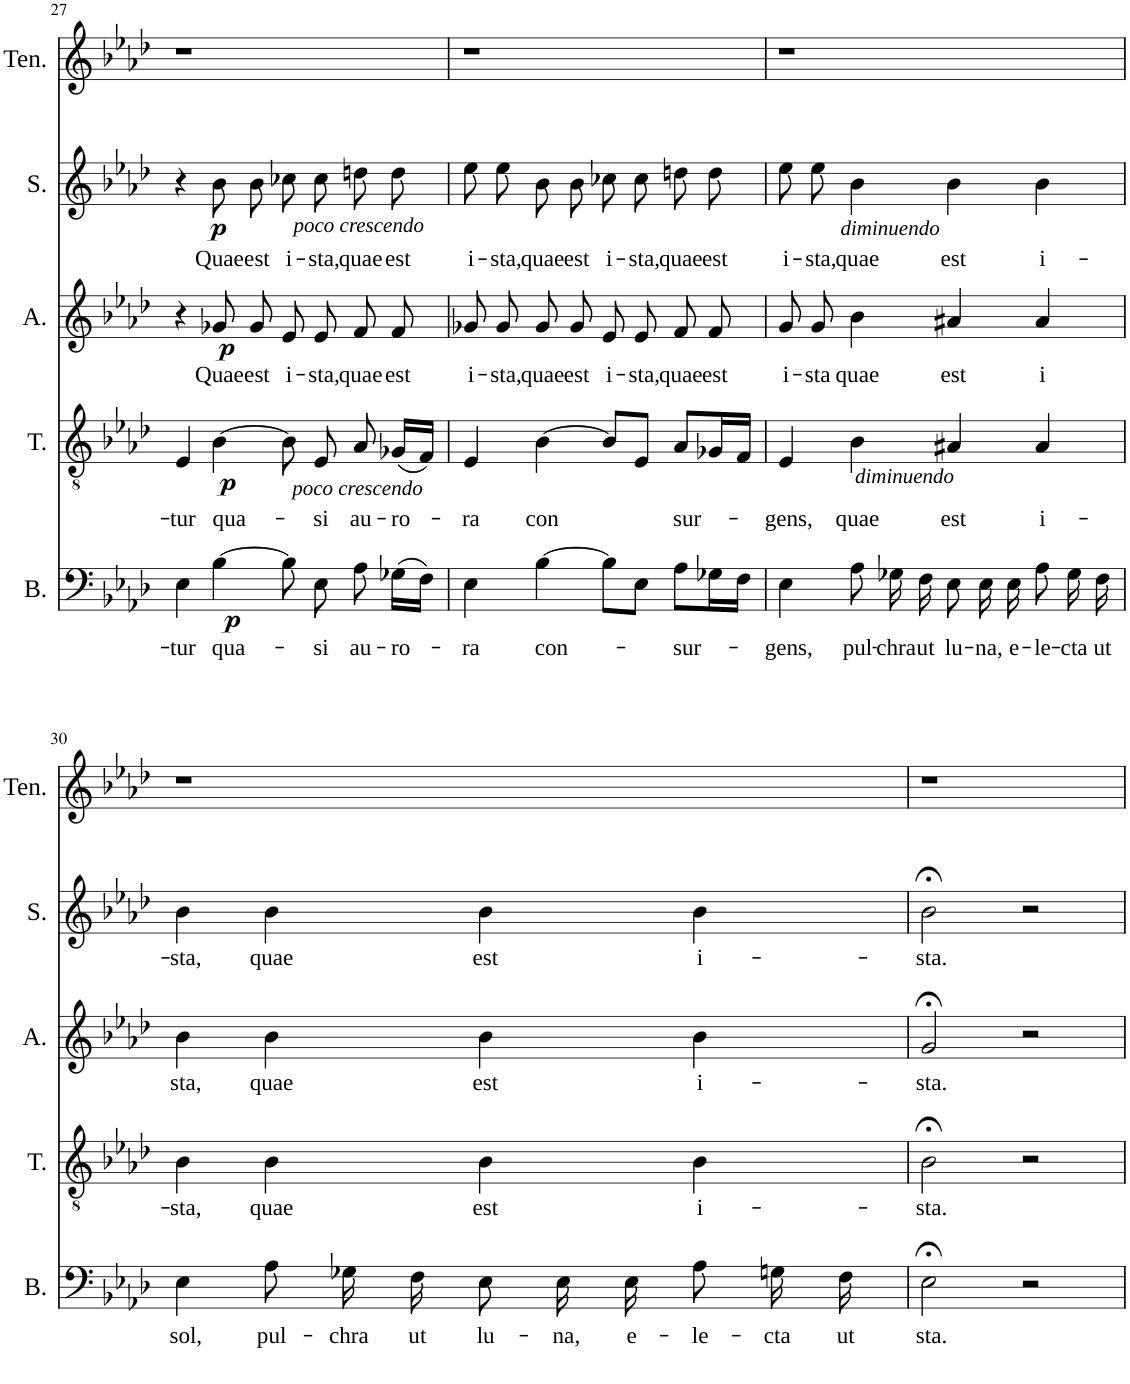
**kern	**text	**dynam	**kern	**text	**dynam	**kern	**text	**dynam	**kern	**text	**dynam
*part4	*part4	*part4	*part3	*part3	*part3	*part2	*part2	*part2	*part1	*part1	*part1
*staff4	*staff4	*staff4	*staff3	*staff3	*staff3	*staff2	*staff2	*staff2	*staff1	*staff1	*staff1
*I"B.	*	*	*I"T.	*	*	*I"A.	*	*	*I"S.	*	*
*I'B.	*	*	*I'T.	*	*	*I'A.	*	*	*I'S.	*	*
!!LO:PB:g=z
*clefF4	*	*	*clefGv2	*	*	*clefG2	*	*	*clefG2	*	*
*k[b-e-a-d-]	*	*	*k[b-e-a-d-]	*	*	*k[b-e-a-d-]	*	*	*k[b-e-a-d-]	*	*
*M4/4	*	*	*M4/4	*	*	*M4/4	*	*	*M4/4	*	*
=27	=27	=27	=27	=27	=27	=27	=27	=27	=27	=27	=27
!	!LO:LY:b	!	!	!LO:LY:b	!	!	!	!	!	!	!
4E-\	-tur	.	4E-/	-tur	.	4r	.	.	4r	.	.
!	!LO:LY:b	!LO:DY:b	!	!LO:LY:b	!LO:DY:b	!	!LO:LY:b	!LO:DY:b	!	!LO:LY:b	!LO:DY:b
[4B-\	qua-	p	[4B-\	qua-	p	8g-X/L	Quae	p	8b-\L	Quae	p
!	!	!	!	!	!	!	!LO:LY:b	!	!	!LO:LY:b	!
.	.	.	.	.	.	8g-/J	est	.	8b-\J	est	.
!	!	!	!	!	!	!	!LO:LY:b	!	!	!LO:LY:b	!
8B-\]	.	.	8B-\]	.	.	8e-/L	i-	.	8cc-X\L	i-	.
!	!LO:LY:b	!	!	!LO:LY:b	!	!	!LO:LY:b	!	!	!LO:LY:b	!
8E-\	-si	.	8E-/	-si	.	8e-/J	-sta,	.	8cc-\J	-sta,	.
!	!LO:LY:b	!	!	!LO:LY:b	!LO:DY:b	!	!LO:LY:b	!	!	!LO:LY:b	!LO:DY:b
8A-\	au-	.	8A-/	au-	other-dynamics	8f/L	quae	.	8ddn\L	quae	other-dynamics
!	!LO:LY:b	!	!	!LO:LY:b	!	!	!LO:LY:b	!	!	!LO:LY:b	!
(16G-X\LL	-ro-	.	(16G-X/LL	-ro-	.	8f/J	est	.	8dd\J	est	.
16F\JJ)	.	.	16F/JJ)	.	.	.	.	.	.	.	.
=28	=28	=28	=28	=28	=28	=28	=28	=28	=28	=28	=28
!	!LO:LY:b	!	!	!LO:LY:b	!	!	!LO:LY:b	!	!	!LO:LY:b	!
4E-\	-ra	.	4E-/	-ra	.	8g-X/L	i-	.	8ee-\L	i-	.
!	!	!	!	!	!	!	!LO:LY:b	!	!	!LO:LY:b	!
.	.	.	.	.	.	8g-/J	-sta,	.	8ee-\J	-sta,	.
!	!LO:LY:b	!	!	!LO:LY:b	!	!	!LO:LY:b	!	!	!LO:LY:b	!
[4B-\	con-	.	[4B-\	con	.	8g-/L	quae	.	8b-\L	quae	.
!	!	!	!	!	!	!	!LO:LY:b	!	!	!LO:LY:b	!
.	.	.	.	.	.	8g-/J	est	.	8b-\J	est	.
!	!	!	!	!	!	!	!LO:LY:b	!	!	!LO:LY:b	!
8B-\L]	.	.	8B-/L]	.	.	8e-/L	i-	.	8cc-X\L	i-	.
!	!	!	!	!	!	!	!LO:LY:b	!	!	!LO:LY:b	!
8E-\J	.	.	8E-/J	.	.	8e-/J	-sta,	.	8cc-\J	-sta,	.
!	!LO:LY:b	!	!	!LO:LY:b	!	!	!LO:LY:b	!	!	!LO:LY:b	!
8A-\L	-sur-	.	8A-/L	sur-	.	8f/L	quae	.	8ddn\L	quae	.
!	!	!	!	!	!	!	!LO:LY:b	!	!	!LO:LY:b	!
16G-X\L	.	.	16G-X/L	.	.	8f/J	est	.	8dd\J	est	.
16F\JJ	.	.	16F/JJ	.	.	.	.	.	.	.	.
=29	=29	=29	=29	=29	=29	=29	=29	=29	=29	=29	=29
!	!LO:LY:b	!	!	!LO:LY:b	!	!	!LO:LY:b	!	!	!LO:LY:b	!
4E-\	-gens,	.	4E-/	-gens,	.	8g/L	i-	.	8ee-\L	i-	.
!	!	!	!	!	!	!	!LO:LY:b	!	!	!LO:LY:b	!
.	.	.	.	.	.	8g/J	-sta	.	8ee-\J	-sta,	.
!	!LO:LY:b	!	!	!LO:LY:b	!	!	!LO:LY:b	!	!	!LO:LY:b	!
8A-\	pul-	.	4B-\	quae	.	4b-\	quae	.	4b-\	quae	.
!	!LO:LY:b	!	!	!	!	!	!	!	!	!	!
16G-X\	-chra	.	.	.	.	.	.	.	.	.	.
!	!LO:LY:b	!	!	!	!	!	!	!	!	!	!
16F\	ut	.	.	.	.	.	.	.	.	.	.
!	!LO:LY:b	!	!	!LO:LY:b	!LO:DY:b	!	!LO:LY:b	!	!	!LO:LY:b	!LO:DY:b
8E-\	lu-	.	4A#X/	est	other-dynamics	4a#X/	est	.	4b-\	est	other-dynamics
!	!LO:LY:b	!	!	!	!	!	!	!	!	!	!
16E-\	-na,	.	.	.	.	.	.	.	.	.	.
!	!LO:LY:b	!	!	!	!	!	!	!	!	!	!
16E-\	e-	.	.	.	.	.	.	.	.	.	.
!	!LO:LY:b	!	!	!LO:LY:b	!	!	!LO:LY:b	!	!	!LO:LY:b	!
8A-\	-le-	.	4A#/	i-	.	4a#/	i	.	4b-\	i-	.
!	!LO:LY:b	!	!	!	!	!	!	!	!	!	!
16G-\	-cta	.	.	.	.	.	.	.	.	.	.
!	!LO:LY:b	!	!	!	!	!	!	!	!	!	!
16F\	ut	.	.	.	.	.	.	.	.	.	.
!!LO:LB:g=z
=30	=30	=30	=30	=30	=30	=30	=30	=30	=30	=30	=30
!	!LO:LY:b	!	!	!LO:LY:b	!	!	!LO:LY:b	!	!	!LO:LY:b	!
4E-\	sol,	.	4B-\	-sta,	.	4b-\	sta,	.	4b-\	sta,	.
!	!LO:LY:b	!	!	!LO:LY:b	!	!	!LO:LY:b	!	!	!LO:LY:b	!
8A-\	pul-	.	4B-\	quae	.	4b-\	quae	.	4b-\	quae	.
!	!LO:LY:b	!	!	!	!	!	!	!	!	!	!
16G-X\	-chra	.	.	.	.	.	.	.	.	.	.
!	!LO:LY:b	!	!	!	!	!	!	!	!	!	!
16F\	ut	.	.	.	.	.	.	.	.	.	.
!	!LO:LY:b	!	!	!LO:LY:b	!	!	!LO:LY:b	!	!	!LO:LY:b	!
8E-\	lu-	.	4B-\	est	.	4b-\	est	.	4b-\	est	.
!	!LO:LY:b	!	!	!	!	!	!	!	!	!	!
16E-\	-na,	.	.	.	.	.	.	.	.	.	.
!	!LO:LY:b	!	!	!	!	!	!	!	!	!	!
16E-\	e-	.	.	.	.	.	.	.	.	.	.
!	!LO:LY:b	!	!	!LO:LY:b	!	!	!LO:LY:b	!	!	!LO:LY:b	!
8A-\	-le-	.	4B-\	i-	.	4b-\	i-	.	4b-\	i-	.
!	!LO:LY:b	!	!	!	!	!	!	!	!	!	!
16Gn\	-cta	.	.	.	.	.	.	.	.	.	.
!	!LO:LY:b	!	!	!	!	!	!	!	!	!	!
16F\	ut	.	.	.	.	.	.	.	.	.	.
=31	=31	=31	=31	=31	=31	=31	=31	=31	=31	=31	=31
!	!LO:LY:b	!	!	!LO:LY:b	!	!	!LO:LY:b	!	!	!LO:LY:b	!
2E-;<\	sta.	.	2B-;<\	-sta.	.	2g;</	-sta.	.	2b-;<\	-sta.	.
2r	.	.	2r	.	.	2r	.	.	2r	.	.
=	=	=	=	=	=	=	=	=	=	=	=
*-	*-	*-	*-	*-	*-	*-	*-	*-	*-	*-	*-
